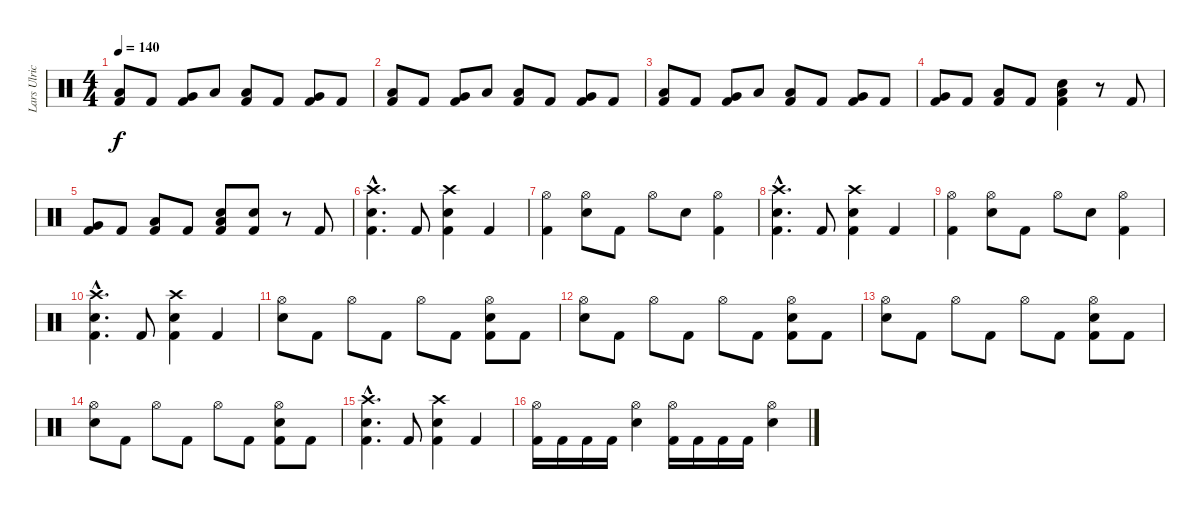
\track ("Lars Ulrich" "Lars Ulric") {instrument percussion}
\staff {score}
\articulation defaults
\ts (4 4)
\tempo 140
\clef neutral
\ks c
("Low Floor Tom (hit)" "Kick (hit) 2").8{dy f} "Kick (hit) 2".8 ("Very Low Tom (hit)" "Kick (hit) 2").8 "Low Floor Tom (hit)".8 ("Low Floor Tom (hit)" "Kick (hit) 2").8 "Kick (hit) 2".8 ("Very Low Tom (hit)" "Kick (hit) 2").8 "Kick (hit) 2".8 |
("Low Floor Tom (hit)" "Kick (hit) 2").8 "Kick (hit) 2".8 ("Very Low Tom (hit)" "Kick (hit) 2").8 "Low Floor Tom (hit)".8 ("Low Floor Tom (hit)" "Kick (hit) 2").8 "Kick (hit) 2".8 ("Very Low Tom (hit)" "Kick (hit) 2").8 "Kick (hit) 2".8 |
("Low Floor Tom (hit)" "Kick (hit) 2").8 "Kick (hit) 2".8 ("Very Low Tom (hit)" "Kick (hit) 2").8 "Low Floor Tom (hit)".8 ("Low Floor Tom (hit)" "Kick (hit) 2").8 "Kick (hit) 2".8 ("Very Low Tom (hit)" "Kick (hit) 2").8 "Kick (hit) 2".8 |
("Very Low Tom (hit)" "Kick (hit) 2").8 "Kick (hit) 2".8 ("Low Floor Tom (hit)" "Kick (hit) 2").8 "Kick (hit) 2".8 ("Electric Snare (hit)" "Low Floor Tom (hit)" "Kick (hit) 2").4 r.8 "Kick (hit) 2".8 |
("Very Low Tom (hit)" "Kick (hit) 2").8 "Kick (hit) 2".8 ("Low Floor Tom (hit)" "Kick (hit) 2").8 "Kick (hit) 2".8 ("Electric Snare (hit)" "Low Floor Tom (hit)" "Kick (hit) 2").8 ("Electric Snare (hit)" "Kick (hit) 2").8 r.8 "Kick (hit) 2".8 |
("Crash high (hit)"{hac} "Electric Snare (hit)"{hac} "Kick (hit) 2"{hac}).4{d} "Kick (hit) 2".8 ("Crash high (hit)" "Electric Snare (hit)" "Kick (hit) 2").4 "Kick (hit) 2".4 |
("Hi-Hat (open)" "Kick (hit) 2").4 ("Hi-Hat (open)" "Electric Snare (hit)").8 "Kick (hit) 2".8 "Hi-Hat (open)".8 "Electric Snare (hit)".8 ("Hi-Hat (open)" "Kick (hit) 2").4 |
("Crash high (hit)"{hac} "Electric Snare (hit)"{hac} "Kick (hit) 2"{hac}).4{d} "Kick (hit) 2".8 ("Crash high (hit)" "Electric Snare (hit)" "Kick (hit) 2").4 "Kick (hit) 2".4 |
("Hi-Hat (open)" "Kick (hit) 2").4 ("Hi-Hat (open)" "Electric Snare (hit)").8 "Kick (hit) 2".8 "Hi-Hat (open)".8 "Electric Snare (hit)".8 ("Hi-Hat (open)" "Kick (hit) 2").4 |
("Crash high (hit)"{hac} "Electric Snare (hit)"{hac} "Kick (hit) 2"{hac}).4{d} "Kick (hit) 2".8 ("Crash high (hit)" "Electric Snare (hit)" "Kick (hit) 2").4 "Kick (hit) 2".4 |
("Hi-Hat (open)" "Electric Snare (hit)").8 "Kick (hit) 2".8 "Hi-Hat (open)".8 "Kick (hit) 2".8 "Hi-Hat (open)".8 "Kick (hit) 2".8 ("Hi-Hat (open)" "Electric Snare (hit)" "Kick (hit) 2").8 "Kick (hit) 2".8 |
("Hi-Hat (open)" "Electric Snare (hit)").8 "Kick (hit) 2".8 "Hi-Hat (open)".8 "Kick (hit) 2".8 "Hi-Hat (open)".8 "Kick (hit) 2".8 ("Hi-Hat (open)" "Electric Snare (hit)" "Kick (hit) 2").8 "Kick (hit) 2".8 |
("Hi-Hat (open)" "Electric Snare (hit)").8 "Kick (hit) 2".8 "Hi-Hat (open)".8 "Kick (hit) 2".8 "Hi-Hat (open)".8 "Kick (hit) 2".8 ("Hi-Hat (open)" "Electric Snare (hit)" "Kick (hit) 2").8 "Kick (hit) 2".8 |
("Hi-Hat (open)" "Electric Snare (hit)").8 "Kick (hit) 2".8 "Hi-Hat (open)".8 "Kick (hit) 2".8 "Hi-Hat (open)".8 "Kick (hit) 2".8 ("Hi-Hat (open)" "Electric Snare (hit)" "Kick (hit) 2").8 "Kick (hit) 2".8 |
("Crash high (hit)"{hac} "Electric Snare (hit)"{hac} "Kick (hit) 2"{hac}).4{d} "Kick (hit) 2".8 ("Crash high (hit)" "Electric Snare (hit)" "Kick (hit) 2").4 "Kick (hit) 2".4 |
("Hi-Hat (open)" "Kick (hit) 2").16 "Kick (hit) 2".16 "Kick (hit) 2".16 "Kick (hit) 2".16 ("Hi-Hat (open)" "Electric Snare (hit)").4 ("Hi-Hat (open)" "Kick (hit) 2").16 "Kick (hit) 2".16 "Kick (hit) 2".16 "Kick (hit) 2".16 ("Hi-Hat (open)" "Electric Snare (hit)").4
